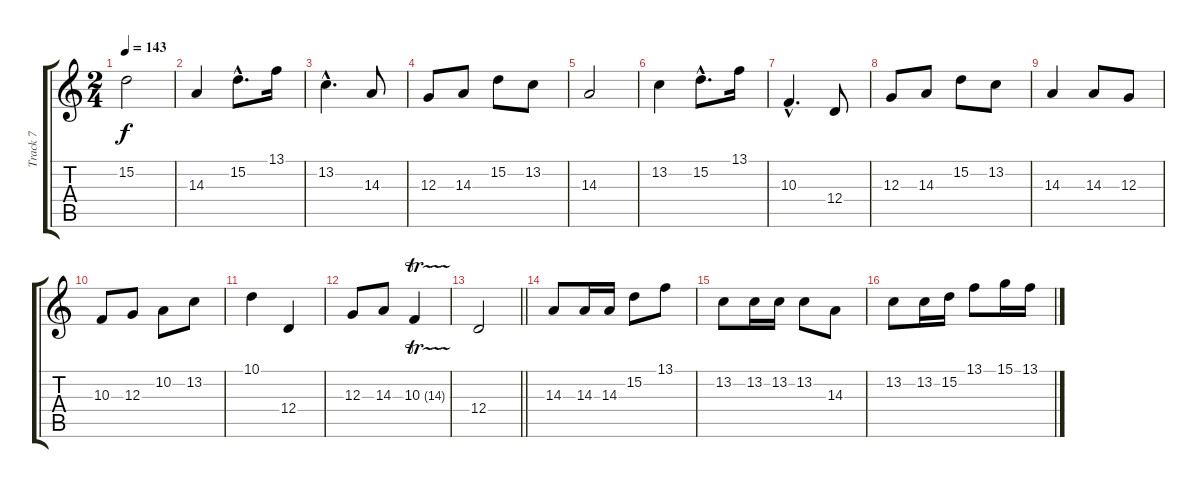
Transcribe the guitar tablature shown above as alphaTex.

\track ("Track 7" "Track 7") {instrument synthdrum}
\staff {score tabs}
\tuning (E4 B3 G3 D3 A2 E2) {hide}
\ts (2 4)
\tempo 143
\clef g2
\ks c
15.2.2{dy f} |
14.3.4 15.2{hac}.8{d} 13.1.16 |
13.2{hac}.4{d} 14.3.8 |
12.3.8 14.3.8 15.2.8 13.2.8 |
14.3.2 |
13.2.4 15.2{hac}.8{d} 13.1.16 |
10.3{hac}.4{d} 12.4.8 |
12.3.8 14.3.8 15.2.8 13.2.8 |
14.3.4 14.3.8 12.3.8 |
10.3.8 12.3.8 10.2.8 13.2.8 |
10.1.4 12.4.4 |
12.3.8 14.3.8 10.3{tr (14 64)}.4 |
\barLineRight lightlight
12.4.2 |
14.3.8 14.3.16 14.3.16 15.2.8 13.1.8 |
13.2.8 13.2.16 13.2.16 13.2.8 14.3.8 |
13.2.8 13.2.16 15.2.16 13.1.8 15.1.16 13.1.16
